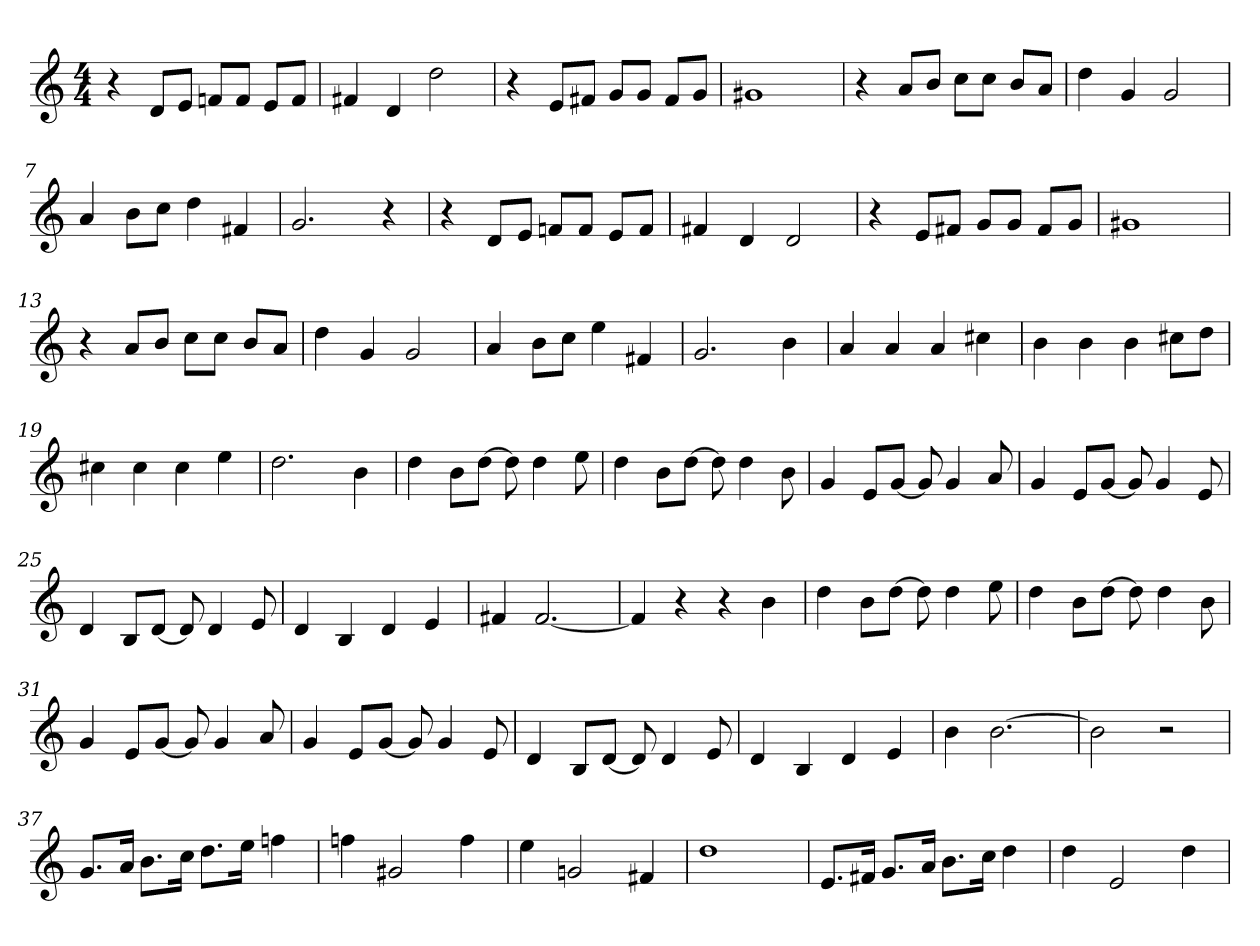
**kern
*part1
*staff1
*M4/4
=1
4r
8dL
8eJ
8fnL
8fJ
8eL
8fJ
=2
4f#X
4d
2dd
=3
4r
8eL
8f#XJ
8gL
8gJ
8f#L
8gJ
=4
1g#X
=5
4r
8aL
8bJ
8ccL
8ccJ
8bL
8aJ
=6
4dd
4g
2g
=7
4a
8bL
8ccJ
4dd
4f#X
=8
2.g
4r
=9
4r
8dL
8eJ
8fnL
8fJ
8eL
8fJ
=10
4f#X
4d
2d
=11
4r
8eL
8f#XJ
8gL
8gJ
8f#L
8gJ
=12
1g#X
=13
4r
8aL
8bJ
8ccL
8ccJ
8bL
8aJ
=14
4dd
4g
2g
=15
4a
8bL
8ccJ
4ee
4f#X
=16
2.g
4b
=17
4a
4a
4a
4cc#X
=18
4b
4b
4b
8cc#XL
8ddJ
=19
4cc#X
4cc#
4cc#
4ee
=20
2.dd
4b
=21
4dd
8bL
[8ddJ
8dd]
4dd
8ee
=22
4dd
8bL
[8ddJ
8dd]
4dd
8b
=23
4g
8eL
[8gJ
8g]
4g
8a
=24
4g
8eL
[8gJ
8g]
4g
8e
=25
4d
8BL
[8dJ
8d]
4d
8e
=26
4d
4B
4d
4e
=27
4f#X
[2.f#
=28
4f#]
4r
4r
4b
=29
4dd
8bL
[8ddJ
8dd]
4dd
8ee
=30
4dd
8bL
[8ddJ
8dd]
4dd
8b
=31
4g
8eL
[8gJ
8g]
4g
8a
=32
4g
8eL
[8gJ
8g]
4g
8e
=33
4d
8BL
[8dJ
8d]
4d
8e
=34
4d
4B
4d
4e
=35
4b
[2.b
=36
2b]
2r
=37
8.gL
16aJk
8.bL
16ccJk
8.ddL
16eeJk
4ffn
=38
4ffn
2g#X
4ff
=39
4ee
2gn
4f#X
=40
1dd
=41
8.eL
16f#XJk
8.gL
16aJk
8.bL
16ccJk
4dd
=42
4dd
2e
4dd
=
*-
